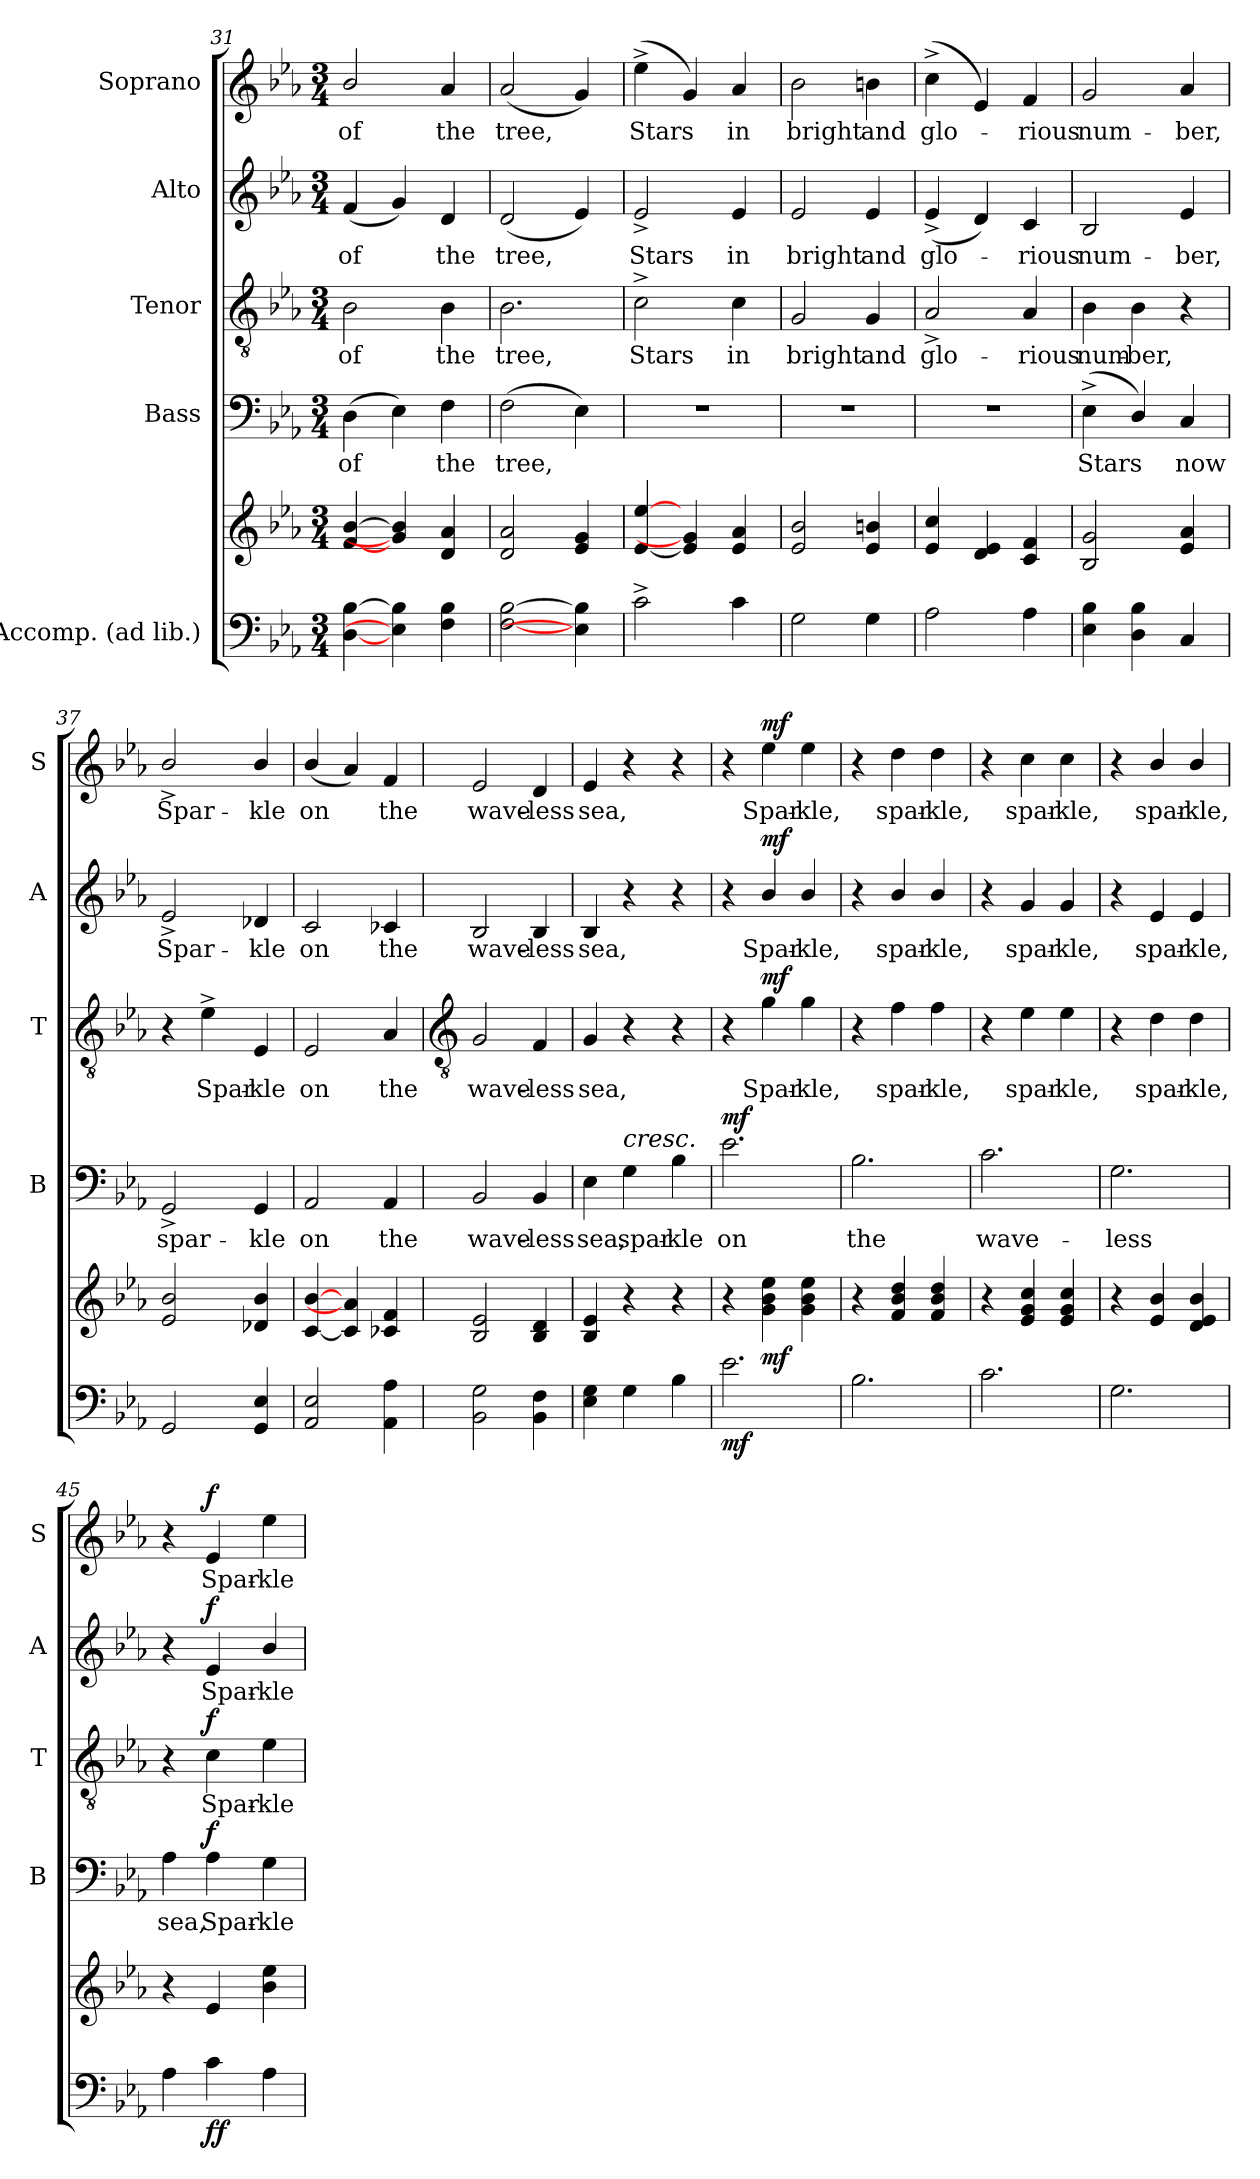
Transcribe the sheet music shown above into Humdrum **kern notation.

**kern	**kern	**dynam	**kern	**text	**dynam	**kern	**text	**dynam	**kern	**text	**dynam	**kern	**text	**dynam
*part5	*part5	*part5	*part4	*part4	*part4	*part3	*part3	*part3	*part2	*part2	*part2	*part1	*part1	*part1
*staff6	*staff5	*staff5/6	*staff4	*staff4	*staff4	*staff3	*staff3	*staff3	*staff2	*staff2	*staff2	*staff1	*staff1	*staff1
*I"Accomp. (ad lib.)	*	*	*I"Bass	*	*	*I"Tenor	*	*	*I"Alto	*	*	*I"Soprano	*	*
*	*	*	*I'B	*	*	*I'T	*	*	*I'A	*	*	*I'S	*	*
!!LO:LB:g=z
*clefF4	*clefG2	*	*clefF4	*	*	*clefGv2	*	*	*clefG2	*	*	*clefG2	*	*
*k[b-e-a-]	*k[b-e-a-]	*	*k[b-e-a-]	*	*	*k[b-e-a-]	*	*	*k[b-e-a-]	*	*	*k[b-e-a-]	*	*
*E-:	*E-:	*	*E-:	*	*	*E-:	*	*	*E-:	*	*	*E-:	*	*
*M3/4	*M3/4	*	*M3/4	*	*	*M3/4	*	*	*M3/4	*	*	*M3/4	*	*
=31	=31	=31	=31	=31	=31	=31	=31	=31	=31	=31	=31	=31	=31	=31
!	!	!	!	!LO:LY:b	!	!	!LO:LY:b	!	!	!LO:LY:b	!	!	!LO:LY:b	!
[4D [4B-	[4f [4b-	.	(>4D	of	.	2B-	of	.	(<4f	of	.	2b-/	of	.
4E-] 4B-]	4g] 4b-]	.	4E-)	.	.	.	.	.	4g)	.	.	.	.	.
!	!	!	!	!LO:LY:b	!	!	!LO:LY:b	!	!	!LO:LY:b	!	!	!LO:LY:b	!
4F 4B-	4d 4a-	.	4F	the	.	4B-	the	.	4d	the	.	4a-	the	.
=32	=32	=32	=32	=32	=32	=32	=32	=32	=32	=32	=32	=32	=32	=32
!	!	!	!	!LO:LY:b	!	!	!LO:LY:b	!	!	!LO:LY:b	!	!	!LO:LY:b	!
[2F [2B-	2d 2a-	.	(>2F	tree,	.	2.B-	tree,	.	(<2d	tree,	.	(<2a-	tree,	.
4E-] 4B-]	4e- 4g	.	4E-)	.	.	.	.	.	4e-)	.	.	4g)	.	.
=33	=33	=33	=33	=33	=33	=33	=33	=33	=33	=33	=33	=33	=33	=33
!	!	!	!LO:N:vis=1	!	!	!	!LO:LY:b	!	!	!LO:LY:b	!	!	!LO:LY:b	!
2c^	[4e- [4ee-	.	2.r	.	.	2c^	Stars	.	2e-^	Stars	.	(4ee-^	Stars	.
.	4e-] 4g]	.	.	.	.	.	.	.	.	.	.	4g)	.	.
!	!	!	!	!	!	!	!LO:LY:b	!	!	!LO:LY:b	!	!	!LO:LY:b	!
4c	4e- 4a-	.	.	.	.	4c	in	.	4e-	in	.	4a-	in	.
=34	=34	=34	=34	=34	=34	=34	=34	=34	=34	=34	=34	=34	=34	=34
!	!	!	!LO:N:vis=1	!	!	!	!LO:LY:b	!	!	!LO:LY:b	!	!	!LO:LY:b	!
2G	2e- 2b-	.	2.r	.	.	2G	bright	.	2e-	bright	.	2b-	bright	.
!	!	!	!	!	!	!	!LO:LY:b	!	!	!LO:LY:b	!	!	!LO:LY:b	!
4G	4e- 4bn	.	.	.	.	4G	and	.	4e-	and	.	4bn	and	.
=35	=35	=35	=35	=35	=35	=35	=35	=35	=35	=35	=35	=35	=35	=35
!	!	!	!LO:N:vis=1	!	!	!	!LO:LY:b	!	!	!LO:LY:b	!	!	!LO:LY:b	!
2A-	4e- 4cc	.	2.r	.	.	2A-^	glo-	.	(<4e-^	glo-	.	(4cc^	glo-	.
.	4d 4e-	.	.	.	.	.	.	.	4d)	.	.	4e-)	.	.
!	!	!	!	!	!	!	!LO:LY:b	!	!	!LO:LY:b	!	!	!LO:LY:b	!
4A-	4c 4f	.	.	.	.	4A-	-rious	.	4c	rious	.	4f	rious	.
=36	=36	=36	=36	=36	=36	=36	=36	=36	=36	=36	=36	=36	=36	=36
!	!	!	!	!LO:LY:b	!	!	!LO:LY:b	!	!	!LO:LY:b	!	!	!LO:LY:b	!
4E- 4B-	2B- 2g	.	(<4E-^	Stars	.	4B-	num-	.	2B-	num-	.	2g	num-	.
!	!	!	!	!	!	!	!LO:LY:b	!	!	!	!	!	!	!
4D 4B-	.	.	4D/)	.	.	4B-	-ber,	.	.	.	.	.	.	.
!	!	!	!	!LO:LY:b	!	!	!	!	!	!LO:LY:b	!	!	!LO:LY:b	!
4C	4e- 4a-	.	4C	now	.	4r	.	.	4e-	-ber,	.	4a-	-ber,	.
=37	=37	=37	=37	=37	=37	=37	=37	=37	=37	=37	=37	=37	=37	=37
!	!	!	!	!LO:LY:b	!	!	!	!	!	!LO:LY:b	!	!	!LO:LY:b	!
2GG	2e- 2b-	.	2GG^	spar-	.	4r	.	.	2e-^	Spar-	.	2b-^/	Spar-	.
!	!	!	!	!	!	!	!LO:LY:b	!	!	!	!	!	!	!
.	.	.	.	.	.	4e-^	Spar-	.	.	.	.	.	.	.
!	!	!	!	!LO:LY:b	!	!	!LO:LY:b	!	!	!LO:LY:b	!	!	!LO:LY:b	!
4GG 4E-	4d-X 4b-	.	4GG	-kle	.	4E-	-kle	.	4d-X	-kle	.	4b-/	-kle	.
=38	=38	=38	=38	=38	=38	=38	=38	=38	=38	=38	=38	=38	=38	=38
!	!	!	!	!LO:LY:b	!	!	!LO:LY:b	!	!	!LO:LY:b	!	!	!LO:LY:b	!
2AA- 2E-	[4c [4b-	.	2AA-	on	.	2E-	on	.	2c	on	.	(<4b-/	on	.
.	4c] 4a-]	.	.	.	.	.	.	.	.	.	.	4a-)	.	.
!	!	!	!	!LO:LY:b	!	!	!LO:LY:b	!	!	!LO:LY:b	!	!	!LO:LY:b	!
4AA- 4A-	4c-X 4f	.	4AA-	the	.	4A-	the	.	4c-X	the	.	4f	the	.
!!LO:LB:g=z
=39	=39	=39	=39	=39	=39	=39	=39	=39	=39	=39	=39	=39	=39	=39
*	*	*	*	*	*	*clefGv2	*	*	*	*	*	*	*	*
!	!	!	!	!LO:LY:b	!	!	!LO:LY:b	!	!	!LO:LY:b	!	!	!LO:LY:b	!
2BB- 2G	2B- 2e-	.	2BB-	wave-	.	2G	wave-	.	2B-	wave-	.	2e-	wave-	.
!	!	!	!	!LO:LY:b	!	!	!LO:LY:b	!	!	!LO:LY:b	!	!	!LO:LY:b	!
4BB- 4F	4B- 4d	.	4BB-	-less	.	4F	-less	.	4B-	-less	.	4d	-less	.
=40	=40	=40	=40	=40	=40	=40	=40	=40	=40	=40	=40	=40	=40	=40
!	!	!	!	!LO:LY:b	!	!	!LO:LY:b	!	!	!LO:LY:b	!	!	!LO:LY:b	!
4E- 4G	4B- 4e-	.	4E-	sea,	.	4G	sea,	.	4B-	sea,	.	4e-	sea,	.
!	!	!	!LO:TX:a:i:t=cresc.	!	!	!	!	!	!	!	!	!	!	!
!	!	!	!	!LO:LY:b	!	!	!	!	!	!	!	!	!	!
4G	4r	.	4G	spar-	.	4r	.	.	4r	.	.	4r	.	.
!	!	!	!	!LO:LY:b	!	!	!	!	!	!	!	!	!	!
4B-	4r	.	4B-	-kle	.	4r	.	.	4r	.	.	4r	.	.
=41	=41	=41	=41	=41	=41	=41	=41	=41	=41	=41	=41	=41	=41	=41
!	!	!LO:DY:b=2	!	!LO:LY:b	!LO:DY:b	!	!	!	!	!	!	!	!	!
2.e-	4r	mf	2.e-	on	mf	4r	.	.	4r	.	.	4r	.	.
!	!	!LO:DY:b	!	!	!	!	!LO:LY:b	!LO:DY:b	!	!LO:LY:b	!LO:DY:b	!	!LO:LY:b	!LO:DY:b
.	4g 4b- 4ee-	mf	.	.	.	4g	Spar-	mf	4b-/	Spar-	mf	4ee-	Spar-	mf
!	!	!	!	!	!	!	!LO:LY:b	!	!	!LO:LY:b	!	!	!LO:LY:b	!
.	4g 4b- 4ee-	.	.	.	.	4g	-kle,	.	4b-/	-kle,	.	4ee-	-kle,	.
=42	=42	=42	=42	=42	=42	=42	=42	=42	=42	=42	=42	=42	=42	=42
!	!	!	!	!LO:LY:b	!	!	!	!	!	!	!	!	!	!
2.B-	4r	.	2.B-	the	.	4r	.	.	4r	.	.	4r	.	.
!	!	!	!	!	!	!	!LO:LY:b	!	!	!LO:LY:b	!	!	!LO:LY:b	!
.	4f 4b- 4dd	.	.	.	.	4f	spar-	.	4b-/	spar-	.	4dd	spar-	.
!	!	!	!	!	!	!	!LO:LY:b	!	!	!LO:LY:b	!	!	!LO:LY:b	!
.	4f 4b- 4dd	.	.	.	.	4f	-kle,	.	4b-/	-kle,	.	4dd	-kle,	.
=43	=43	=43	=43	=43	=43	=43	=43	=43	=43	=43	=43	=43	=43	=43
!	!	!	!	!LO:LY:b	!	!	!	!	!	!	!	!	!	!
2.c	4r	.	2.c	wave-	.	4r	.	.	4r	.	.	4r	.	.
!	!	!	!	!	!	!	!LO:LY:b	!	!	!LO:LY:b	!	!	!LO:LY:b	!
.	4e- 4g 4cc	.	.	.	.	4e-	spar-	.	4g	spar-	.	4cc	spar-	.
!	!	!	!	!	!	!	!LO:LY:b	!	!	!LO:LY:b	!	!	!LO:LY:b	!
.	4e- 4g 4cc	.	.	.	.	4e-	-kle,	.	4g	-kle,	.	4cc	-kle,	.
=44	=44	=44	=44	=44	=44	=44	=44	=44	=44	=44	=44	=44	=44	=44
!	!	!	!	!LO:LY:b	!	!	!	!	!	!	!	!	!	!
2.G	4r	.	2.G	-less	.	4r	.	.	4r	.	.	4r	.	.
!	!	!	!	!	!	!	!LO:LY:b	!	!	!LO:LY:b	!	!	!LO:LY:b	!
.	4e- 4b-	.	.	.	.	4d	spar-	.	4e-	spar-	.	4b-/	spar-	.
!	!	!	!	!	!	!	!LO:LY:b	!	!	!LO:LY:b	!	!	!LO:LY:b	!
.	4d 4e- 4b-	.	.	.	.	4d	-kle,	.	4e-	-kle,	.	4b-/	-kle,	.
=45	=45	=45	=45	=45	=45	=45	=45	=45	=45	=45	=45	=45	=45	=45
!	!	!	!	!LO:LY:b	!	!	!	!	!	!	!	!	!	!
4A-	4r	.	4A-	sea,	.	4r	.	.	4r	.	.	4r	.	.
!	!	!LO:DY:b=2	!	!LO:LY:b	!	!	!LO:LY:b	!	!	!LO:LY:b	!	!	!LO:LY:b	!
!	!	!LO:DY:n=1:b	!	!	!LO:DY:b	!	!	!LO:DY:b	!	!	!LO:DY:b	!	!	!LO:DY:b
4c	4e-	f f	4A-	Spar-	f	4c	Spar-	f	4e-	Spar-	f	4e-	Spar-	f
!	!	!	!	!LO:LY:b	!	!	!LO:LY:b	!	!	!LO:LY:b	!	!	!LO:LY:b	!
4A-	4b- 4ee-	.	4G	-kle	.	4e-	-kle	.	4b-/	-kle	.	4ee-	-kle	.
=	=	=	=	=	=	=	=	=	=	=	=	=	=	=
*-	*-	*-	*-	*-	*-	*-	*-	*-	*-	*-	*-	*-	*-	*-
